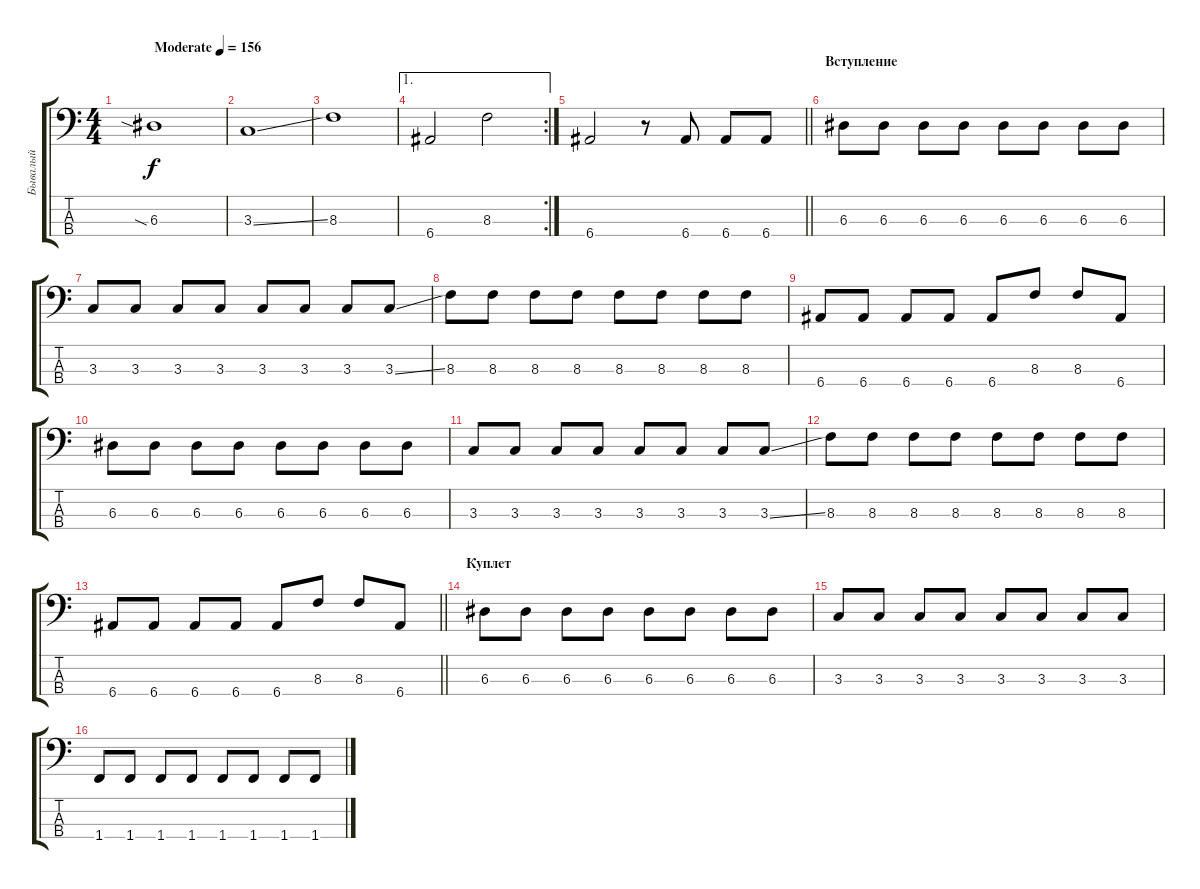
\track ("Бывалый" "Бывалый") {instrument electricbassfinger}
\staff {score tabs}
\tuning (G2 D2 A1 E1) {hide}
\ts (4 4)
\tempo (156 "Moderate")
\clef f4
\ks c
6.3{sia}.1{dy f instrument electricbassfinger} |
3.3{ss}.1 |
8.3.1 |
\ae 1
\rc 2
6.4.2 8.3.2 |
\barLineRight lightlight
6.4.2 r.8 6.4.8 6.4.8 6.4.8 |
\section ("" "Вступление")
6.3.8 6.3.8 6.3.8 6.3.8 6.3.8 6.3.8 6.3.8 6.3.8 |
3.3.8 3.3.8 3.3.8 3.3.8 3.3.8 3.3.8 3.3.8 3.3{ss}.8 |
8.3.8 8.3.8 8.3.8 8.3.8 8.3.8 8.3.8 8.3.8 8.3.8 |
6.4.8 6.4.8 6.4.8 6.4.8 6.4.8 8.3.8 8.3.8 6.4.8 |
6.3.8 6.3.8 6.3.8 6.3.8 6.3.8 6.3.8 6.3.8 6.3.8 |
3.3.8 3.3.8 3.3.8 3.3.8 3.3.8 3.3.8 3.3.8 3.3{ss}.8 |
8.3.8 8.3.8 8.3.8 8.3.8 8.3.8 8.3.8 8.3.8 8.3.8 |
\barLineRight lightlight
6.4.8 6.4.8 6.4.8 6.4.8 6.4.8 8.3.8 8.3.8 6.4.8 |
\section ("" "Куплет")
6.3.8 6.3.8 6.3.8 6.3.8 6.3.8 6.3.8 6.3.8 6.3.8 |
3.3.8 3.3.8 3.3.8 3.3.8 3.3.8 3.3.8 3.3.8 3.3.8 |
1.4.8 1.4.8 1.4.8 1.4.8 1.4.8 1.4.8 1.4.8 1.4.8
